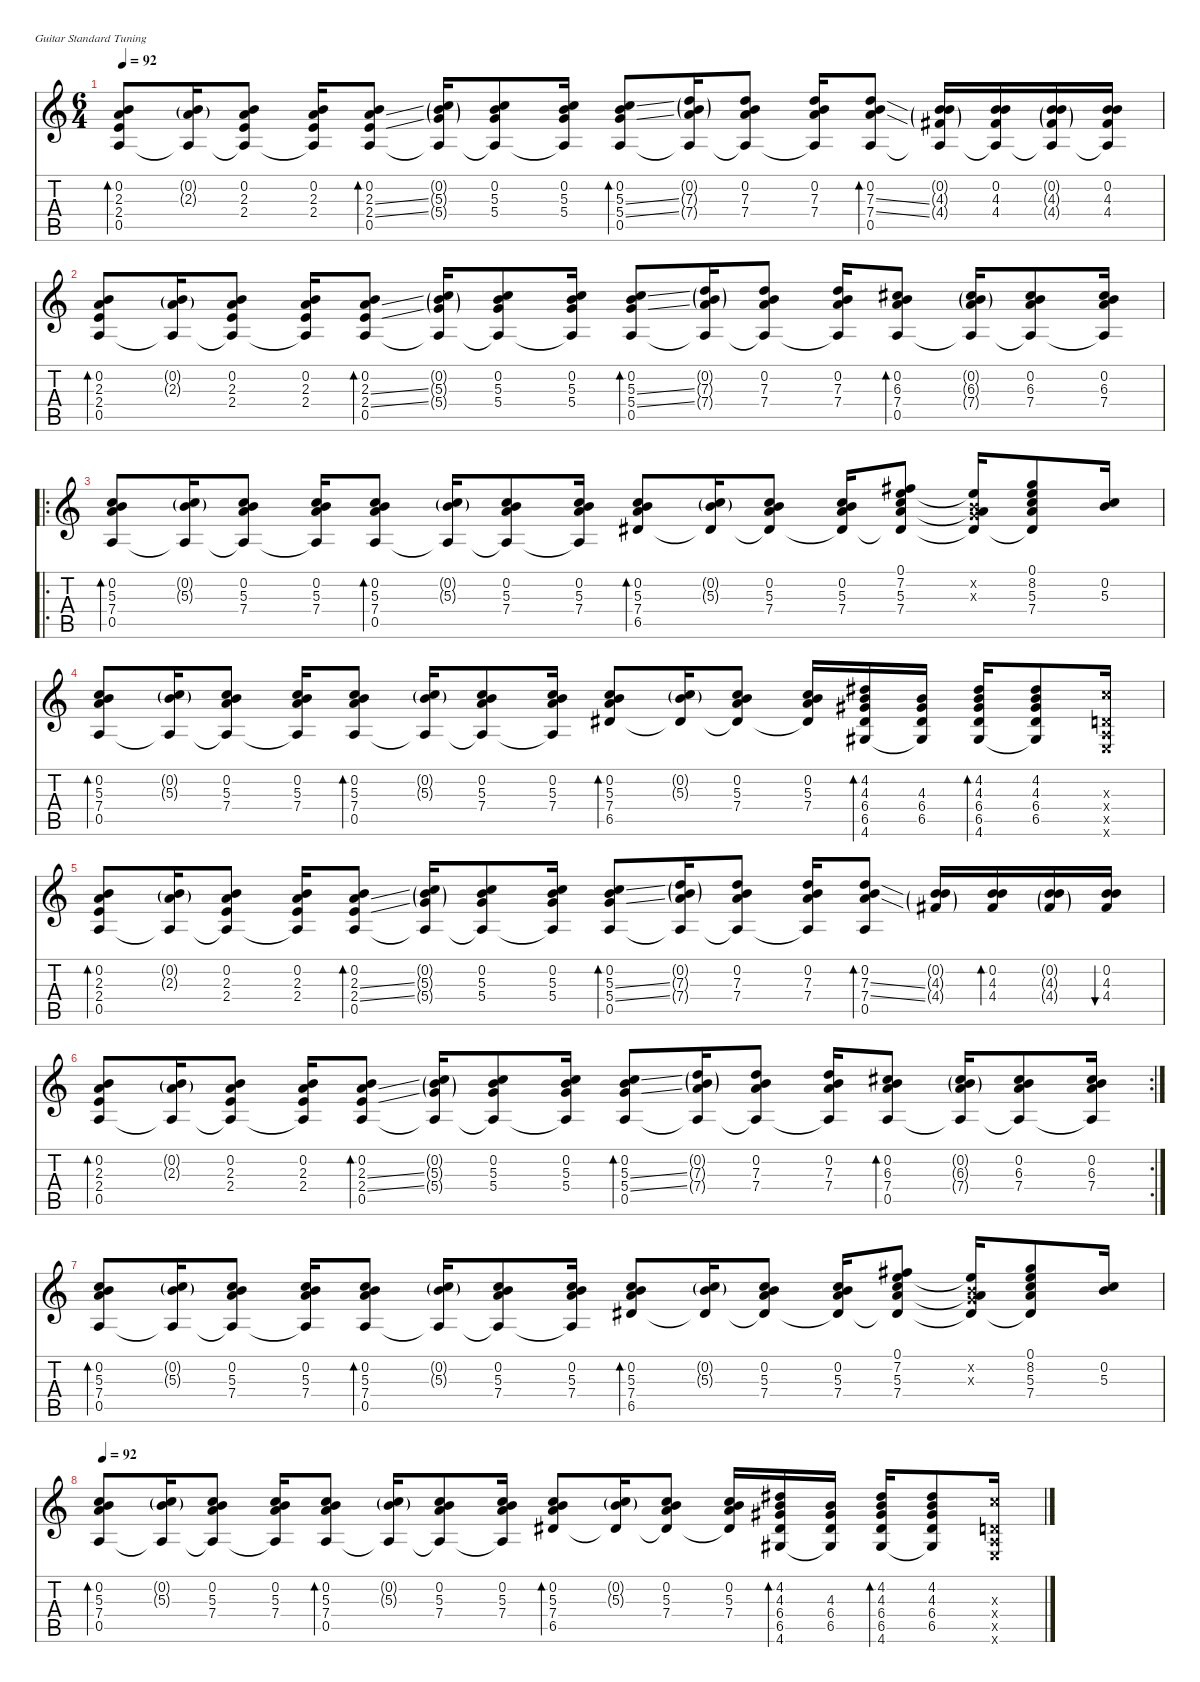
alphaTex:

\defaultSystemsLayout 4
\hideDynamics
\bracketExtendMode nobrackets
\singleTrackTrackNamePolicy hidden
\multiTrackTrackNamePolicy hidden
\firstSystemTrackNameMode fullname
\firstSystemTrackNameOrientation horizontal
\otherSystemsTrackNameOrientation horizontal
\track ("Acoustic Guitar" "s.guit.") {instrument acousticguitarsteel}
\staff {score tabs}
\tuning (E4 B3 G3 D3 A2 E2)
\ts (6 4)
\tempo 92
\clef g2
\ks c
(0.2 2.3 2.4 0.5).8{bd 60 dy f beam Up} (0.2{g} 2.3{g} 0.5{t}).16{beam Up} (0.2 2.3 2.4 0.5{t}).8{beam Up} (0.2 2.3 2.4 0.5{t}).16{beam Up} (0.2 2.3{ss} 2.4{ss} 0.5).8{bd 60 beam Up} (0.2{g} 5.3{g} 5.4{g} 0.5{t}).16{beam Up} (0.2 5.3 5.4 0.5{t}).8{beam Up} (0.2 5.3 5.4 0.5{t}).16{beam Up} (0.2 5.3{ss} 5.4{ss} 0.5).8{bd 60 beam Up} (0.2{g} 7.3{g} 7.4{g} 0.5{t}).16{beam Up} (0.2 7.3 7.4 0.5{t}).8{beam Up} (0.2 7.3 7.4 0.5{t}).16{beam Up} (0.2 7.3{ss} 7.4{ss} 0.5).8{bd 60 beam Up} (0.2{g} 4.3{g} 4.4{g acc #} 0.5{t}).16{beam Up} (0.2 4.3 4.4{acc #} 0.5{t}).16{beam Up} (0.2{g} 4.3{g} 4.4{g acc #} 0.5{t}).16{beam Up} (0.2 4.3 4.4{acc #} 0.5{t}).16{beam Up} |
(0.2 2.3 2.4 0.5).8{bd 60 beam Up} (0.2{g} 2.3{g} 0.5{t}).16{beam Up} (0.2 2.3 2.4 0.5{t}).8{beam Up} (0.2 2.3 2.4 0.5{t}).16{beam Up} (0.2 2.3{ss} 2.4{ss} 0.5).8{bd 60 beam Up} (0.2{g} 5.3{g} 5.4{g} 0.5{t}).16{beam Up} (0.2 5.3 5.4 0.5{t}).8{beam Up} (0.2 5.3 5.4 0.5{t}).16{beam Up} (0.2 5.3{ss} 5.4{ss} 0.5).8{bd 60 beam Up} (0.2{g} 7.3{g} 7.4{g} 0.5{t}).16{beam Up} (0.2 7.3 7.4 0.5{t}).8{beam Up} (0.2 7.3 7.4 0.5{t}).16{beam Up} (0.2 6.3{acc #} 7.4 0.5).8{bd 60 beam Up} (0.2{g} 6.3{g acc #} 7.4{g} 0.5{t}).16{beam Up} (0.2 6.3{acc #} 7.4 0.5{t}).8{beam Up} (0.2 6.3{acc #} 7.4 0.5{t}).16{beam Up} |
\ro
(0.2 5.3 7.4 0.5).8{bd 60 beam Up} (0.2{g} 5.3{g} 0.5{t}).16{beam Up} (0.2 5.3 7.4 0.5{t}).8{beam Up} (0.2 5.3 7.4 0.5{t}).16{beam Up} (0.2 5.3 7.4 0.5).8{bd 60 beam Up} (0.2{g} 5.3{g} 0.5{t}).16{beam Up} (0.2 5.3 7.4 0.5{t}).8{beam Up} (0.2 5.3 7.4 0.5{t}).16{beam Up} (0.2 5.3 7.4 6.5{acc #}).8{bd 60 beam Up} (0.2{g} 5.3{g} 6.5{t acc #}).16{beam Up} (0.2 5.3 7.4 6.5{t acc #}).8{beam Up} (0.2 5.3 7.4 6.5{t acc #}).16{beam Up} (0.1 7.2{acc #} 5.3 7.4 6.5{t acc #}).8{beam Up} (0.1{t} 0.2{x} 0.3{x} 7.4{t} 6.5{t acc #}).16{beam Up} (0.1 8.2 5.3 7.4 6.5{t acc #}).8{beam Up} (0.2 5.3).16{dy mf beam Up} |
(0.2 5.3 7.4 0.5).8{bd 60 dy f beam Up} (0.2{g} 5.3{g} 0.5{t}).16{beam Up} (0.2 5.3 7.4 0.5{t}).8{beam Up} (0.2 5.3 7.4 0.5{t}).16{beam Up} (0.2 5.3 7.4 0.5).8{bd 60 beam Up} (0.2{g} 5.3{g} 0.5{t}).16{beam Up} (0.2 5.3 7.4 0.5{t}).8{beam Up} (0.2 5.3 7.4 0.5{t}).16{beam Up} (0.2 5.3 7.4 6.5{acc #}).8{bd 60 beam Up} (0.2{g} 5.3{g} 6.5{t acc #}).16{beam Up} (0.2 5.3 7.4 6.5{t acc #}).8{beam Up} (0.2 5.3 7.4 6.5{t acc #}).16{beam Up} (4.2{acc #} 4.3 6.4{acc #} 6.5{acc #} 4.6{acc #}).16{bd 60 beam Up} (4.3 6.4{acc #} 6.5{acc #} 4.6{t acc #}).16{beam Up} (4.2{acc #} 4.3 6.4{acc #} 6.5{acc #} 4.6{acc #}).16{bd 60 beam Up} (4.2{acc #} 4.3 6.4{acc #} 6.5{acc #} 4.6{t acc #}).8{beam Up} (5.3{x} 0.4{x} 0.5{x} 0.6{x}).16{beam Up} |
(0.2 2.3 2.4 0.5).8{bd 60 beam Up} (0.2{g} 2.3{g} 0.5{t}).16{beam Up} (0.2 2.3 2.4 0.5{t}).8{beam Up} (0.2 2.3 2.4 0.5{t}).16{beam Up} (0.2 2.3{ss} 2.4{ss} 0.5).8{bd 60 beam Up} (0.2{g} 5.3{g} 5.4{g} 0.5{t}).16{beam Up} (0.2 5.3 5.4 0.5{t}).8{beam Up} (0.2 5.3 5.4 0.5{t}).16{beam Up} (0.2 5.3{ss} 5.4{ss} 0.5).8{bd 60 beam Up} (0.2{g} 7.3{g} 7.4{g} 0.5{t}).16{beam Up} (0.2 7.3 7.4 0.5{t}).8{beam Up} (0.2 7.3 7.4 0.5{t}).16{beam Up} (0.2 7.3{ss} 7.4{ss} 0.5).8{bd 60 beam Up} (0.2{g} 4.3{g} 4.4{g acc #}).16{dy mf beam Up} (0.2 4.3 4.4{acc #}).16{bd 60 dy f beam Up} (0.2{g} 4.3{g} 4.4{g acc #}).16{dy mf beam Up} (0.2 4.3 4.4{acc #}).16{bu 60 dy f beam Up} |
\rc 2
(0.2 2.3 2.4 0.5).8{bd 60 beam Up} (0.2{g} 2.3{g} 0.5{t}).16{beam Up} (0.2 2.3 2.4 0.5{t}).8{beam Up} (0.2 2.3 2.4 0.5{t}).16{beam Up} (0.2 2.3{ss} 2.4{ss} 0.5).8{bd 60 beam Up} (0.2{g} 5.3{g} 5.4{g} 0.5{t}).16{beam Up} (0.2 5.3 5.4 0.5{t}).8{beam Up} (0.2 5.3 5.4 0.5{t}).16{beam Up} (0.2 5.3{ss} 5.4{ss} 0.5).8{bd 60 beam Up} (0.2{g} 7.3{g} 7.4{g} 0.5{t}).16{beam Up} (0.2 7.3 7.4 0.5{t}).8{beam Up} (0.2 7.3 7.4 0.5{t}).16{beam Up} (0.2 6.3{acc #} 7.4 0.5).8{bd 60 beam Up} (0.2{g} 6.3{g acc #} 7.4{g} 0.5{t}).16{beam Up} (0.2 6.3{acc #} 7.4 0.5{t}).8{beam Up} (0.2 6.3{acc #} 7.4 0.5{t}).16{beam Up} |
(0.2 5.3 7.4 0.5).8{bd 60 beam Up} (0.2{g} 5.3{g} 0.5{t}).16{beam Up} (0.2 5.3 7.4 0.5{t}).8{beam Up} (0.2 5.3 7.4 0.5{t}).16{beam Up} (0.2 5.3 7.4 0.5).8{bd 60 beam Up} (0.2{g} 5.3{g} 0.5{t}).16{beam Up} (0.2 5.3 7.4 0.5{t}).8{beam Up} (0.2 5.3 7.4 0.5{t}).16{beam Up} (0.2 5.3 7.4 6.5{acc #}).8{bd 60 beam Up} (0.2{g} 5.3{g} 6.5{t acc #}).16{beam Up} (0.2 5.3 7.4 6.5{t acc #}).8{beam Up} (0.2 5.3 7.4 6.5{t acc #}).16{beam Up} (0.1 7.2{acc #} 5.3 7.4 6.5{t acc #}).8{beam Up} (0.1{t} 0.2{x} 0.3{x} 7.4{t} 6.5{t acc #}).16{beam Up} (0.1 8.2 5.3 7.4 6.5{t acc #}).8{beam Up} (0.2 5.3).16{dy mf beam Up} |
\tempo 92
(0.2 5.3 7.4 0.5).8{bd 60 dy f beam Up} (0.2{g} 5.3{g} 0.5{t}).16{beam Up} (0.2 5.3 7.4 0.5{t}).8{beam Up} (0.2 5.3 7.4 0.5{t}).16{beam Up} (0.2 5.3 7.4 0.5).8{bd 60 beam Up} (0.2{g} 5.3{g} 0.5{t}).16{beam Up} (0.2 5.3 7.4 0.5{t}).8{beam Up} (0.2 5.3 7.4 0.5{t}).16{beam Up} (0.2 5.3 7.4 6.5{acc #}).8{bd 60 beam Up} (0.2{g} 5.3{g} 6.5{t acc #}).16{beam Up} (0.2 5.3 7.4 6.5{t acc #}).8{beam Up} (0.2 5.3 7.4 6.5{t acc #}).16{beam Up} (4.2{acc #} 4.3 6.4{acc #} 6.5{acc #} 4.6{acc #}).16{bd 60 beam Up} (4.3 6.4{acc #} 6.5{acc #} 4.6{t acc #}).16{beam Up} (4.2{acc #} 4.3 6.4{acc #} 6.5{acc #} 4.6{acc #}).16{bd 60 beam Up} (4.2{acc #} 4.3 6.4{acc #} 6.5{acc #} 4.6{t acc #}).8{beam Up} (5.3{x} 0.4{x} 0.5{x} 0.6{x}).16{beam Up}
